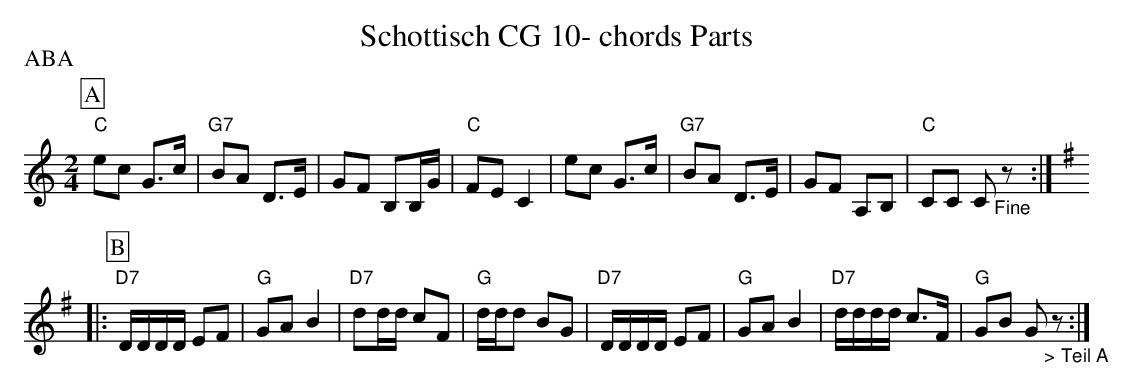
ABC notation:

X:1
T:Schottisch CG 10- chords Parts
P:ABA
M:2/4
L:1/16
K:Cmaj%%MIDI gchordon
[P:A] "C"e2c2 G3c | "G7"B2A2 D3E | G2F2 B,2B,G | "C"F2E2C4 | e2c2 G3c | "G7"B2A2 D3E | G2F2 A,2B,2 | "C"C2C2 C2"_Fine"z2 :: [P:B] [K:Gmaj]
"D7"DDDD E2F2 | "G"G2A2B4 | "D7"d2dd c2F2 | "G"ddd2 B2G2 | "D7"DDDD E2F2 | "G"G2A2B4 | "D7"dddd c3F | "G"G2B2 G2"_> Teil A"z2 :|
